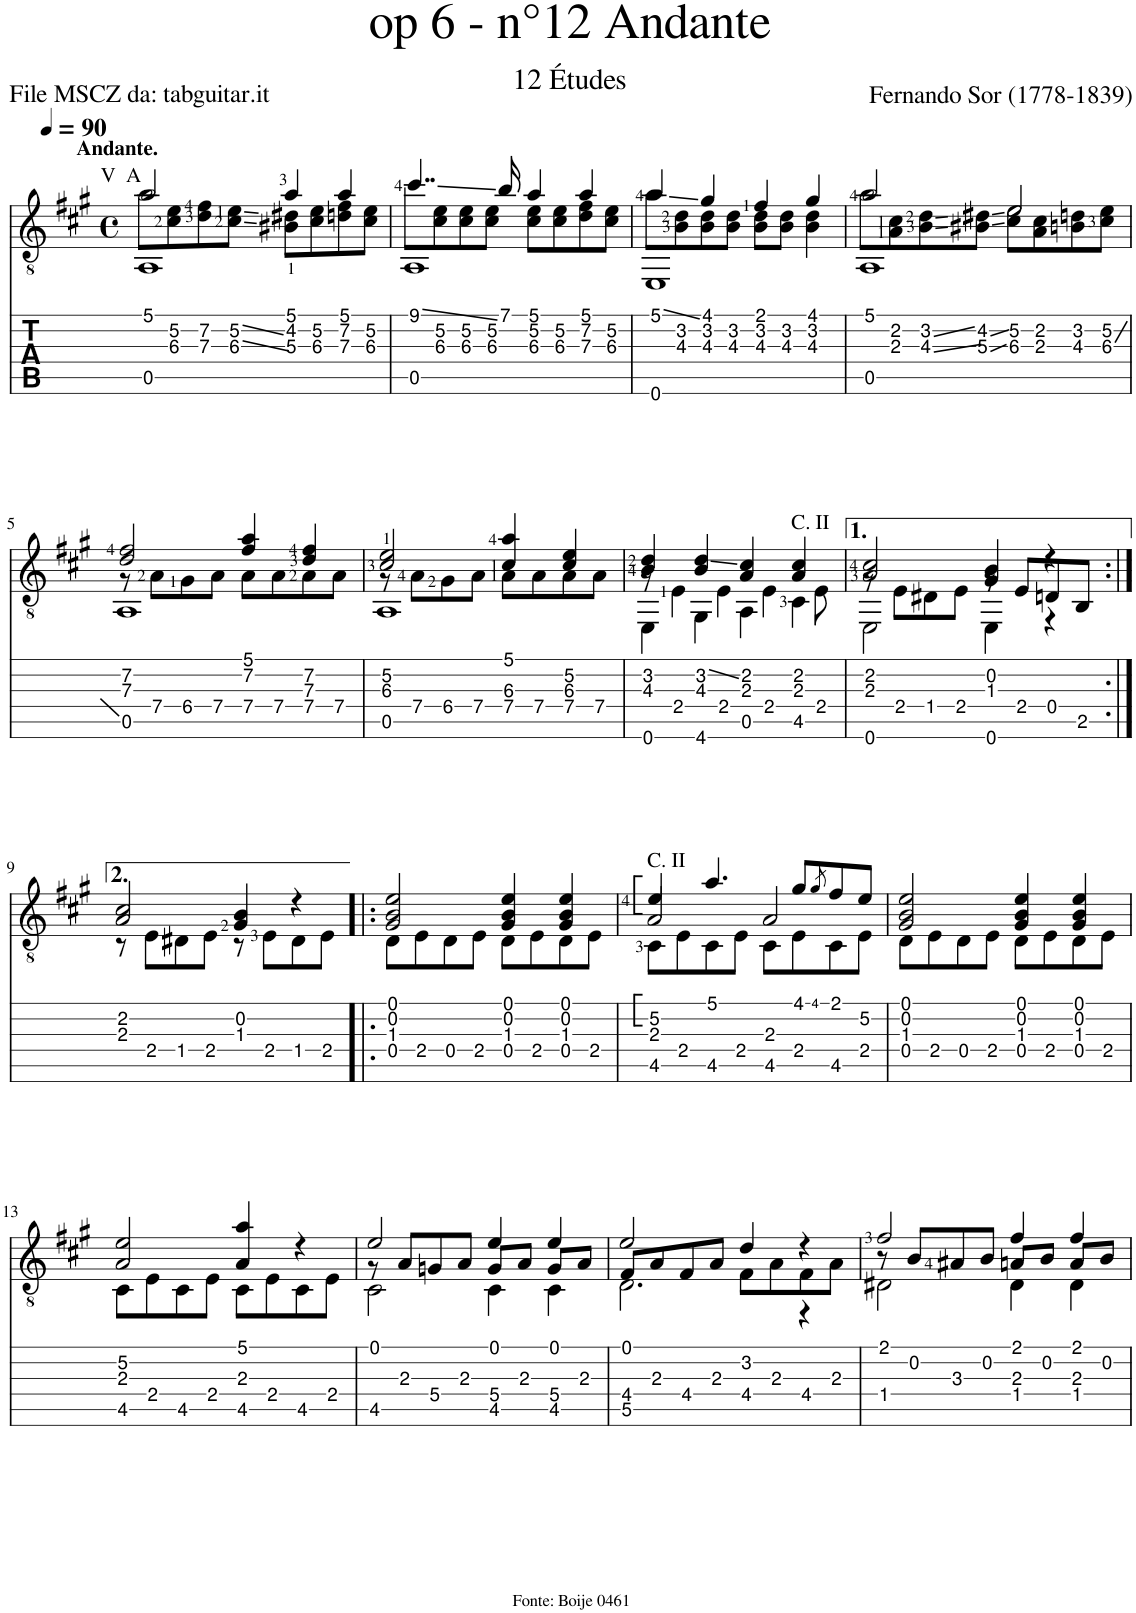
**kern	**kern
*part1	*part1
*staff2	*staff1
*I"Guitar	*
*I'Guit.	*
*stria6	*
*	*clefGv2
*k[f#c#g#]	*k[f#c#g#]
*M4/4	*M4/4
*met(c)	*met(c)
*MM90	*MM90
=1	=1
*^	*^
*	*^	*	*
!	!	!	!LO:TX:a:B:t=Andante.	!
!	!	!	!LO:TX:a:t=V  A	!
!	!	!	!	!LO:N:head=open
*	*	*	*	*^
2a	8aL	1AA	2a/	8a\L	1AA
.	8c#\ 8e\J	.	.	8c#\ 8e\	.
.	8d\ 8f#\L	.	.	8d\ 8f#\	.
.	8c#\ 8e\J	.	.	8c#\ 8e\J	.
4a	8B#\ 8d#\L	.	4a/	8B#X\ 8d#X\L	.
.	8c#\ 8e\J	.	.	8c#\ 8e\	.
4a	8d\ 8f#\L	.	4a/	8dn\ 8f#\	.
.	8c#\ 8e\J	.	.	8c#\ 8e\J	.
=2	=2	=2	=2	=2	=2
4..cc#	8cc#L	1AA	4..cc#/	8cc#\L	1AA
.	8c#\ 8e\J	.	.	8c#\ 8e\	.
.	8c#\ 8e\L	.	.	8c#\ 8e\	.
.	8c#\ 8e\J	.	.	8c#\ 8e\J	.
16b	.	.	16b/	.	.
4a	8c#\ 8e\L	.	4a/	8c#\ 8e\L	.
.	8c#\ 8e\J	.	.	8c#\ 8e\	.
4a	8d\ 8f#\L	.	4a/	8d\ 8f#\	.
.	8c#\ 8e\J	.	.	8c#\ 8e\J	.
=3	=3	=3	=3	=3	=3
4a	8aL	1EE	4a/	8a\L	1EE
.	8B\ 8d\J	.	.	8B\ 8d\	.
4g#	8B\ 8d\L	.	4g#/	8B\ 8d\	.
.	8B\ 8d\J	.	.	8B\ 8d\J	.
4f#	8B\ 8d\L	.	4f#/	8B\ 8d\L	.
.	8B\ 8d\J	.	.	8B\ 8d\J	.
4g#	4B 4d	.	4g#/	4B\ 4d\	.
=4	=4	=4	=4	=4	=4
!	!	!	!	!LO:N:head=open	!
2a	8aL	1AA	2a/	8a\L	1AA
.	8A\ 8c#\J	.	.	8A\ 8c#\	.
.	8B\ 8d\L	.	.	8B\ 8d\	.
.	8B#\ 8d#\J	.	.	8B#X\ 8d#X\J	.
!	!	!	!	!LO:N:n=2:head=open	!
2e	8e\ 8c#\L	.	2e/	8c#\ 8e\L	.
.	8A\ 8c#\J	.	.	8A\ 8c#\	.
.	8B\ 8d\L	.	.	8Bn\ 8dn\	.
.	8c#\ 8e\J	.	.	8c#\ 8e\J	.
!!LO:LB:g=z	!!	!!
=5	=5	=5	=5	=5	=5
2d 2f#	8r	1AA	2d/ 2f#/	8r	1AA
.	8A	.	.	8A\L	.
.	8G#L	.	.	8G#\	.
.	8AJ	.	.	8A\J	.
4f# 4a	8AL	.	4f#/ 4a/	8A\L	.
.	8AJ	.	.	8A\	.
4d 4f#	8AL	.	4d/ 4f#/	8A\	.
.	8AJ	.	.	8A\J	.
=6	=6	=6	=6	=6	=6
2c# 2e	8r	1AA	2c#/ 2e/	8r	1AA
.	8A	.	.	8A\L	.
.	8G#L	.	.	8G#\	.
.	8AJ	.	.	8A\J	.
4c# 4a	8AL	.	4c#/ 4a/	8A\L	.
.	8AJ	.	.	8A\	.
4c# 4e	8AL	.	4c#/ 4e/	8A\	.
.	8AJ	.	.	8A\J	.
=7	=7	=7	=7	=7	=7
4B 4d	8r	4EE	4B/ 4d/	8r	4EE\
.	4E	.	.	4E\	.
4B 4d	.	4GG#	4B/ 4d/	.	4GG#\
.	4E	.	.	4E\	.
4A 4c#	.	4AA	4A/ 4c#/	.	4AA\
.	4E	.	.	4E\	.
!	!	!	!LO:TX:a:t=C. II	!	!
4A 4c#	.	4C#	4A/ 4c#/	.	4C#\
.	8E	.	.	8E\	.
=8	=8	=8	=8	=8	=8
2A 2c#	8r	2EE	2A/ 2c#/	8r	2EE\
.	8E	.	.	8E\L	.
.	8D#L	.	.	8D#X\	.
.	8EJ	.	.	8E\J	.
4G# 4B	8r	4EE	4G#/ 4B/	8r	4EE\
.	8E	.	.	8E/L	.
4r	8DL	4r	4r	8Dn/	4r
.	8BBJ	.	.	8BB/J	.
*	*v	*v	*	*	*
*	*	*	*v	*v
!!LO:LB:g=z
=9:|!	=9:|!	=9:|!	=9:|!
2A 2c#	8r	2A/ 2c#/	8r
.	8E	.	8E\L
.	8D#L	.	8D#X\
.	8EJ	.	8E\J
4G# 4B	8r	4G#/ 4B/	8r
.	8E	.	8E\L
4r	8D#L	4r	8D#\
.	8EJ	.	8E\J
=10!|:	=10!|:	=10!|:	=10!|:
2G# 2B 2e	8DL	2G#/ 2B/ 2e/	8D\L
.	8EJ	.	8E\
.	8DL	.	8D\
.	8EJ	.	8E\J
4G# 4B 4e	8DL	4G#/ 4B/ 4e/	8D\L
.	8EJ	.	8E\
4G# 4B 4e	8DL	4G#/ 4B/ 4e/	8D\
.	8EJ	.	8E\J
=11	=11	=11	=11
*	*^	*	*^
!	!	!	!LO:TX:a:t=C. II	!	!
4e	8C#L	2A	4e/	8C#\L	2A/
.	8EJ	.	.	8E\	.
4.a	8C#L	.	4.a/	8C#\	.
.	8EJ	.	.	8E\J	.
.	8C#L	2A	.	8C#\L	2A/
8g#	8EJ	.	8g#/L	8E\	.
qg#	.	.	8qg#/	.	.
8f#L	8C#L	.	8f#/	8C#\	.
8eJ	8EJ	.	8e/J	8E\J	.
*	*v	*v	*	*	*
*	*	*	*v	*v
=12	=12	=12	=12
2G# 2B 2e	8DL	2G#/ 2B/ 2e/	8D\L
.	8EJ	.	8E\
.	8DL	.	8D\
.	8EJ	.	8E\J
4G# 4B 4e	8DL	4G#/ 4B/ 4e/	8D\L
.	8EJ	.	8E\
4G# 4B 4e	8DL	4G#/ 4B/ 4e/	8D\
.	8EJ	.	8E\J
!!LO:LB:g=z	!!
=13	=13	=13	=13
2A 2e	8C#L	2A/ 2e/	8C#\L
.	8EJ	.	8E\
.	8C#L	.	8C#\
.	8EJ	.	8E\J
4A 4a	8C#L	4A/ 4a/	8C#\L
.	8EJ	.	8E\
4r	8C#L	4r	8C#\
.	8EJ	.	8E\J
=14	=14	=14	=14
*	*^	*	*^
2e	8r	2C#	2e/	8r	2C#\
.	8A	.	.	8A/L	.
.	8GL	.	.	8Gn/	.
.	8AJ	.	.	8A/J	.
4e	8GL	4C#	4e/	8G/L	4C#\
.	8AJ	.	.	8A/J	.
4e	8GL	4C#	4e/	8G/L	4C#\
.	8AJ	.	.	8A/J	.
=15	=15	=15	=15	=15	=15
2e	8F#L	2.D	2e/	8F#/L	2.D\
.	8AJ	.	.	8A/	.
.	8F#L	.	.	8F#/	.
.	8AJ	.	.	8A/J	.
4d	8F#L	.	4d/	8F#\L	.
.	8AJ	.	.	8A\	.
4r	8F#L	4r	4r	8F#\	4r
.	8AJ	.	.	8A\J	.
=16	=16	=16	=16	=16	=16
2f#	8r	2D#	2f#/	8r	2D#X\
.	8B	.	.	8B/L	.
.	8A#L	.	.	8A#X/	.
.	8BJ	.	.	8B/J	.
4f#	8AL	4D#	4f#/	8An/L	4D#\
.	8BJ	.	.	8B/J	.
4f#	8AL	4D#	4f#/	8A/L	4D#\
.	8BJ	.	.	8B/J	.
*v	*v	*v	*	*	*
*	*v	*v	*v
=	=
*-	*-
